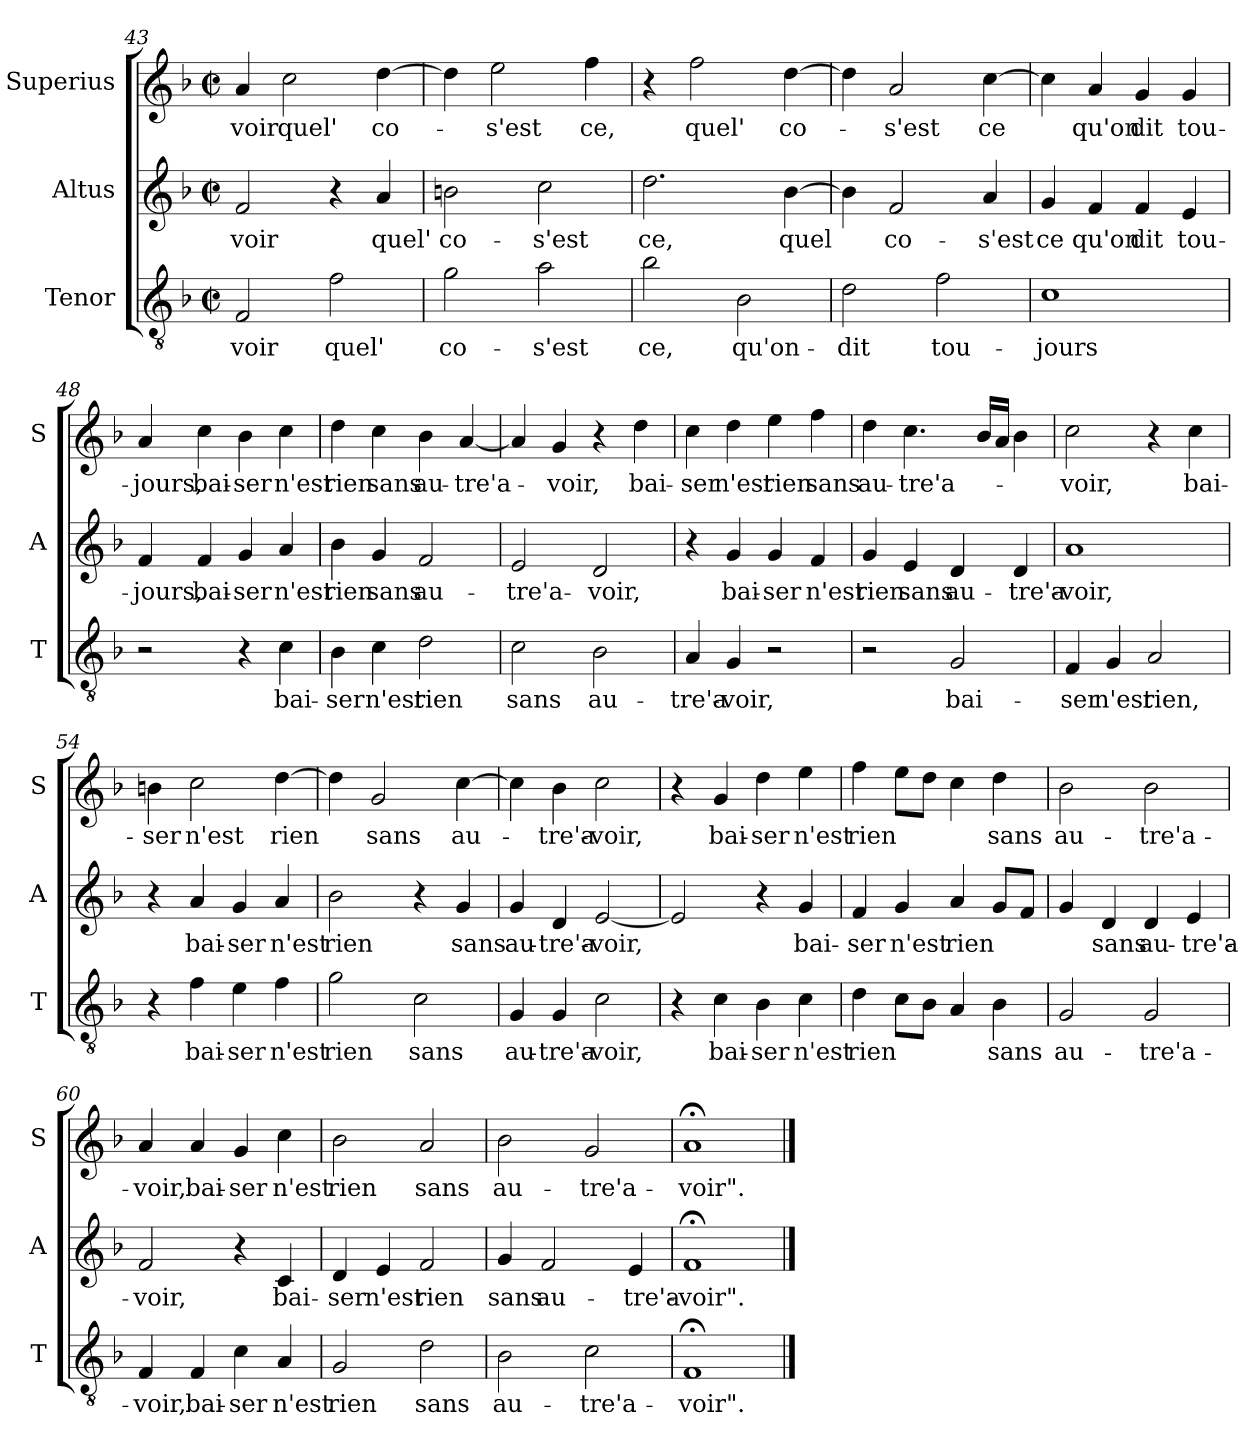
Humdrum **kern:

**kern	**text	**kern	**text	**kern	**text
*part3	*part3	*part2	*part2	*part1	*part1
*staff3	*staff3	*staff2	*staff2	*staff1	*staff1
*I"Tenor	*	*I"Altus	*	*I"Superius	*
*I'T	*	*I'A	*	*I'S	*
*clefGv2	*	*clefG2	*	*clefG2	*
*k[b-]	*	*k[b-]	*	*k[b-]	*
*F:	*	*F:	*	*F:	*
*M2/2	*	*M2/2	*	*M2/2	*
*met(c|)	*	*met(c|)	*	*met(c|)	*
=43	=43	=43	=43	=43	=43
!	!LO:LY:b	!	!LO:LY:b	!	!LO:LY:b
2F/	-voir	2f/	-voir	4a/	-voir
!	!	!	!	!	!LO:LY:b
.	.	.	.	2cc\	quel'
!	!LO:LY:b	!	!	!	!
2f\	quel'	4r	.	.	.
!	!	!	!LO:LY:b	!	!LO:LY:b
.	.	4a/	quel'	[4dd\	co-
=44	=44	=44	=44	=44	=44
!	!LO:LY:b	!	!LO:LY:b	!	!
2g\	co-	2bn\	co-	4dd\]	.
!	!	!	!	!	!LO:LY:b
.	.	.	.	2ee\	-s'est
!	!LO:LY:b	!	!LO:LY:b	!	!
2a\	-s'est	2cc\	-s'est	.	.
!	!	!	!	!	!LO:LY:b
.	.	.	.	4ff\	ce,
=45	=45	=45	=45	=45	=45
!	!LO:LY:b	!	!LO:LY:b	!	!
2b-\	ce,	2.dd\	ce,	4r	.
!	!	!	!	!	!LO:LY:b
.	.	.	.	2ff\	quel'
!	!LO:LY:b	!	!	!	!
2B-\	qu'on-	.	.	.	.
!	!	!	!LO:LY:b	!	!LO:LY:b
.	.	[4b-\	quel	[4dd\	co-
!!LO:LB:g=z
=46	=46	=46	=46	=46	=46
!	!LO:LY:b	!	!	!	!
2d\	-dit	4b-\]	.	4dd\]	.
!	!	!	!LO:LY:b	!	!LO:LY:b
.	.	2f/	co-	2a/	-s'est
!	!LO:LY:b	!	!	!	!
2f\	tou-	.	.	.	.
!	!	!	!LO:LY:b	!	!LO:LY:b
.	.	4a/	-s'est	[4cc\	ce
=47	=47	=47	=47	=47	=47
!	!LO:LY:b	!	!LO:LY:b	!	!
1c	-jours	4g/	ce	4cc\]	.
!	!	!	!LO:LY:b	!	!LO:LY:b
.	.	4f/	qu'on	4a/	qu'on
!	!	!	!LO:LY:b	!	!LO:LY:b
.	.	4f/	dit	4g/	dit
!	!	!	!LO:LY:b	!	!LO:LY:b
.	.	4e/	tou-	4g/	tou-
=48	=48	=48	=48	=48	=48
!	!	!	!LO:LY:b	!	!LO:LY:b
2r	.	4f/	-jours,	4a/	-jours,
!	!	!	!LO:LY:b	!	!LO:LY:b
.	.	4f/	bai-	4cc\	bai-
!	!	!	!LO:LY:b	!	!LO:LY:b
4r	.	4g/	-ser	4b-\	-ser
!	!LO:LY:b	!	!LO:LY:b	!	!LO:LY:b
4c\	bai-	4a/	n'est	4cc\	n'est
=49	=49	=49	=49	=49	=49
!	!LO:LY:b	!	!LO:LY:b	!	!LO:LY:b
4B-\	-ser	4b-\	rien	4dd\	rien
!	!LO:LY:b	!	!LO:LY:b	!	!LO:LY:b
4c\	n'est	4g/	sans	4cc\	sans
!	!LO:LY:b	!	!LO:LY:b	!	!LO:LY:b
2d\	rien	2f/	au-	4b-\	au-
!	!	!	!	!	!LO:LY:b
.	.	.	.	[4a/	-tre'a-
=50	=50	=50	=50	=50	=50
!	!LO:LY:b	!	!LO:LY:b	!	!
2c\	sans	2e/	-tre'a-	4a/]	.
!	!	!	!	!	!LO:LY:b
.	.	.	.	4g/	-voir,
!	!LO:LY:b	!	!LO:LY:b	!	!
2B-\	au-	2d/	-voir,	4r	.
!	!	!	!	!	!LO:LY:b
.	.	.	.	4dd\	bai-
!!LO:LB:g=z
=51	=51	=51	=51	=51	=51
!	!LO:LY:b	!	!	!	!LO:LY:b
4A/	-tre'a-	4r	.	4cc\	-ser
!	!LO:LY:b	!	!LO:LY:b	!	!LO:LY:b
4G/	-voir,	4g/	bai-	4dd\	n'est
!	!	!	!LO:LY:b	!	!LO:LY:b
2r	.	4g/	-ser	4ee\	rien
!	!	!	!LO:LY:b	!	!LO:LY:b
.	.	4f/	n'est	4ff\	sans
=52	=52	=52	=52	=52	=52
!	!	!	!LO:LY:b	!	!LO:LY:b
2r	.	4g/	rien	4dd\	au-
!	!	!	!LO:LY:b	!	!LO:LY:b
.	.	4e/	sans	4.cc\	-tre'a-
!	!LO:LY:b	!	!LO:LY:b	!	!
2G/	bai-	4d/	au-	.	.
.	.	.	.	16b-/LL	.
.	.	.	.	16a/JJ	.
!	!	!	!LO:LY:b	!	!
.	.	4d/	-tre'a-	4b-\	.
=53	=53	=53	=53	=53	=53
!	!LO:LY:b	!	!LO:LY:b	!	!LO:LY:b
4F/	-ser	1a	-voir,	2cc\	-voir,
!	!LO:LY:b	!	!	!	!
4G/	n'est	.	.	.	.
!	!LO:LY:b	!	!	!	!
2A/	rien,	.	.	4r	.
!	!	!	!	!	!LO:LY:b
.	.	.	.	4cc\	bai-
=54	=54	=54	=54	=54	=54
!	!	!	!	!	!LO:LY:b
4r	.	4r	.	4bn\	-ser
!	!LO:LY:b	!	!LO:LY:b	!	!LO:LY:b
4f\	bai-	4a/	bai-	2cc\	n'est
!	!LO:LY:b	!	!LO:LY:b	!	!
4e\	-ser	4g/	-ser	.	.
!	!LO:LY:b	!	!LO:LY:b	!	!LO:LY:b
4f\	n'est	4a/	n'est	[4dd\	rien
=55	=55	=55	=55	=55	=55
!	!LO:LY:b	!	!LO:LY:b	!	!
2g\	rien	2b-\	rien	4dd\]	.
!	!	!	!	!	!LO:LY:b
.	.	.	.	2g/	sans
!	!LO:LY:b	!	!	!	!
2c\	sans	4r	.	.	.
!	!	!	!LO:LY:b	!	!LO:LY:b
.	.	4g/	sans	[4cc\	au-
!!LO:PB:g=z
=56	=56	=56	=56	=56	=56
!	!LO:LY:b	!	!LO:LY:b	!	!
4G/	au-	4g/	au-	4cc\]	.
!	!LO:LY:b	!	!LO:LY:b	!	!LO:LY:b
4G/	-tre'a-	4d/	-tre'a-	4b-\	-tre'a-
!	!LO:LY:b	!	!LO:LY:b	!	!LO:LY:b
2c\	-voir,	[2e/	-voir,	2cc\	-voir,
=57	=57	=57	=57	=57	=57
4r	.	2e/]	.	4r	.
!	!LO:LY:b	!	!	!	!LO:LY:b
4c\	bai-	.	.	4g/	bai-
!	!LO:LY:b	!	!	!	!LO:LY:b
4B-\	-ser	4r	.	4dd\	-ser
!	!LO:LY:b	!	!LO:LY:b	!	!LO:LY:b
4c\	n'est	4g/	bai-	4ee\	n'est
=58	=58	=58	=58	=58	=58
!	!LO:LY:b	!	!LO:LY:b	!	!LO:LY:b
4d\	rien	4f/	-ser	4ff\	rien
!	!	!	!LO:LY:b	!	!
8c\L	.	4g/	n'est	8ee\L	.
8B-\J	.	.	.	8dd\J	.
!	!	!	!LO:LY:b	!	!
4A/	.	4a/	rien	4cc\	.
!	!LO:LY:b	!	!	!	!LO:LY:b
4B-\	sans	8g/L	.	4dd\	sans
.	.	8f/J	.	.	.
=59	=59	=59	=59	=59	=59
!	!LO:LY:b	!	!	!	!LO:LY:b
2G/	au-	4g/	.	2b-\	au-
!	!	!	!LO:LY:b	!	!
.	.	4d/	sans	.	.
!	!LO:LY:b	!	!LO:LY:b	!	!LO:LY:b
2G/	-tre'a-	4d/	au-	2b-\	-tre'a-
!	!	!	!LO:LY:b	!	!
.	.	4e/	-tre'a-	.	.
!!LO:LB:g=z
=60	=60	=60	=60	=60	=60
!	!LO:LY:b	!	!LO:LY:b	!	!LO:LY:b
4F/	-voir,	2f/	-voir,	4a/	-voir,
!	!LO:LY:b	!	!	!	!LO:LY:b
4F/	bai-	.	.	4a/	bai-
!	!LO:LY:b	!	!	!	!LO:LY:b
4c\	-ser	4r	.	4g/	-ser
!	!LO:LY:b	!	!LO:LY:b	!	!LO:LY:b
4A/	n'est	4c/	bai-	4cc\	n'est
=61	=61	=61	=61	=61	=61
!	!LO:LY:b	!	!LO:LY:b	!	!LO:LY:b
2G/	rien	4d/	-ser	2b-\	rien
!	!	!	!LO:LY:b	!	!
.	.	4e/	n'est	.	.
!	!LO:LY:b	!	!LO:LY:b	!	!LO:LY:b
2d\	sans	2f/	rien	2a/	sans
=62	=62	=62	=62	=62	=62
!	!LO:LY:b	!	!LO:LY:b	!	!LO:LY:b
2B-\	au-	4g/	sans	2b-\	au-
!	!	!	!LO:LY:b	!	!
.	.	2f/	au-	.	.
!	!LO:LY:b	!	!	!	!LO:LY:b
2c\	-tre'a-	.	.	2g/	-tre'a-
!	!	!	!LO:LY:b	!	!
.	.	4e/	-tre'a-	.	.
=63	=63	=63	=63	=63	=63
!	!LO:LY:b	!	!LO:LY:b	!	!LO:LY:b
1F;<	-voir".	1f;<	-voir".	1a;<	-voir".
==	==	==	==	==	==
*-	*-	*-	*-	*-	*-
